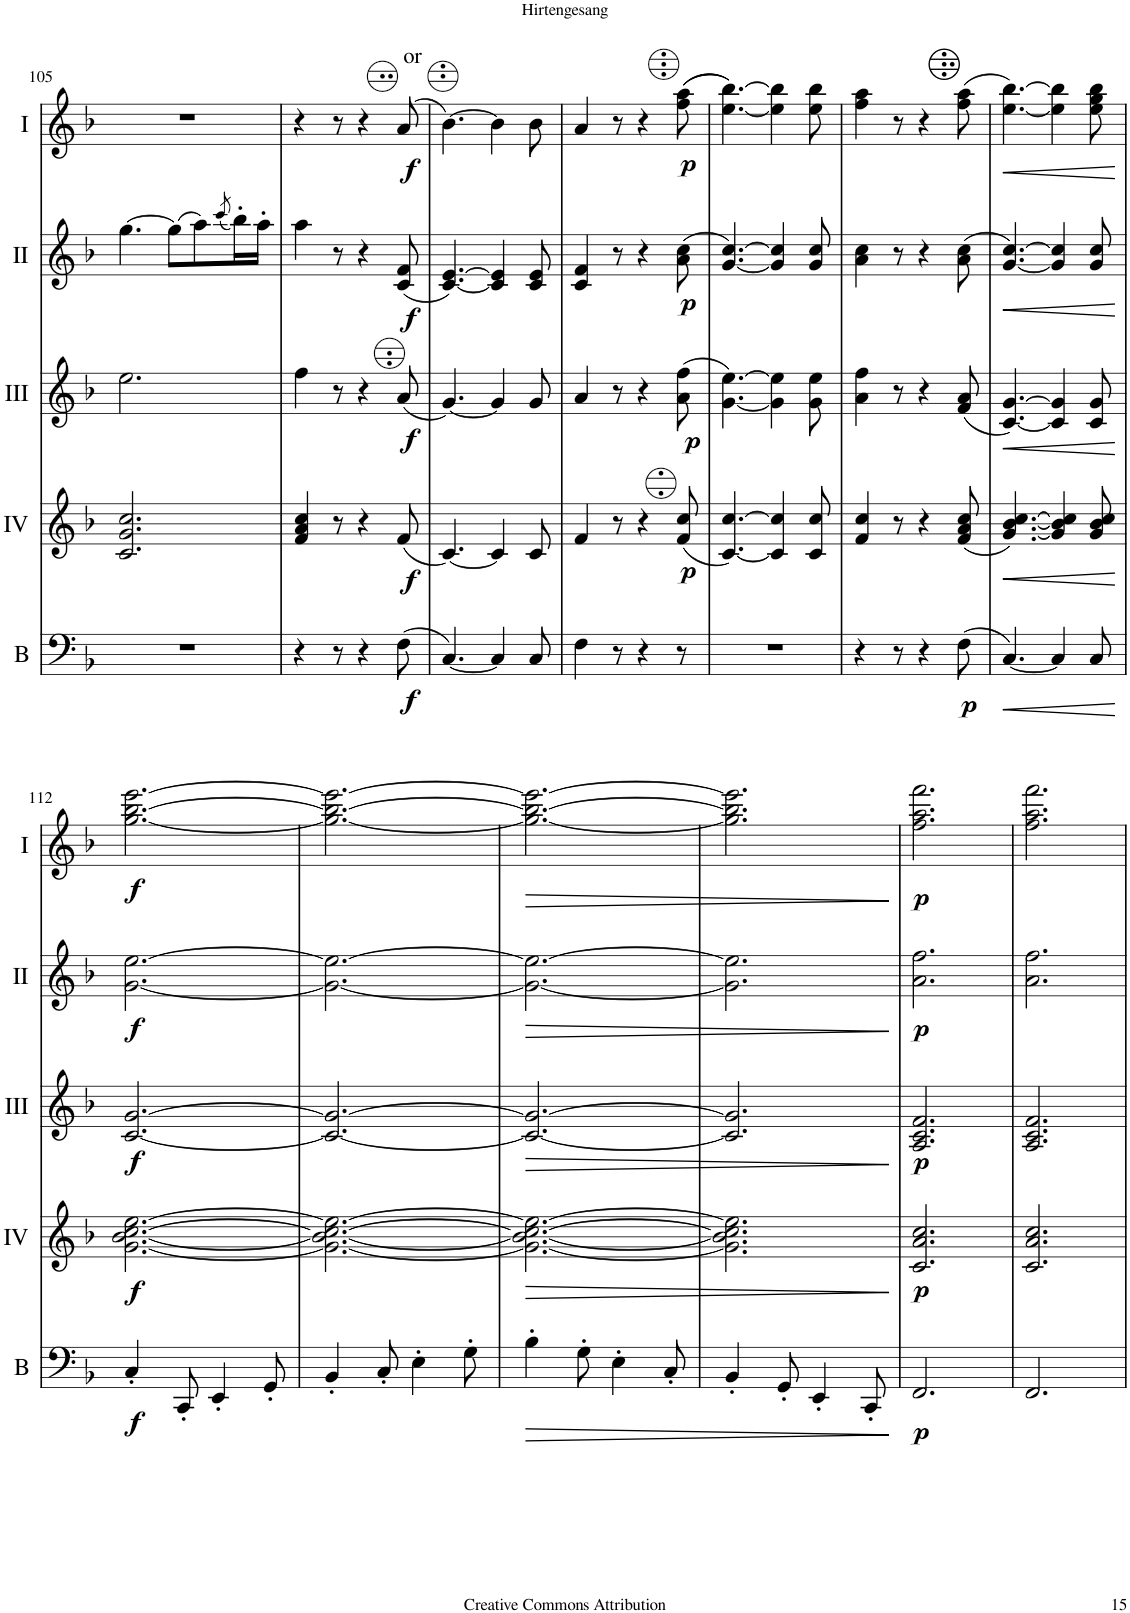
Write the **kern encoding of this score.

**kern	**dynam	**kern	**dynam	**kern	**dynam	**kern	**dynam	**kern	**dynam
*part5	*part5	*part4	*part4	*part3	*part3	*part2	*part2	*part1	*part1
*staff5	*staff5	*staff4	*staff4	*staff3	*staff3	*staff2	*staff2	*staff1	*staff1
*I"Bass	*	*I"Acc. 4	*	*I"Acc. 3	*	*I"Acc. 2	*	*I"Acc. 1	*
*I'B	*	*	*	*	*	*	*	*	*
!!LO:PB:g=z
*clefF4	*	*clefG2	*	*clefG2	*	*clefG2	*	*clefG2	*
*Trd7c12	*	*Trd7c12	*	*Trd7c12	*	*	*	*	*
*k[b-]	*	*k[b-]	*	*k[b-]	*	*k[b-]	*	*k[b-]	*
*M6/8	*	*M6/8	*	*M6/8	*	*M6/8	*	*M6/8	*
=105	=105	=105	=105	=105	=105	=105	=105	=105	=105
2.r	.	2.c/ 2.g/ 2.cc/	.	2.eee\	.	[4.gg\	.	2.r	.
.	.	.	.	.	.	(8gg\L]	.	.	.
.	.	.	.	.	.	8aa\)	.	.	.
.	.	.	.	.	.	(8qccc/	.	.	.
.	.	.	.	.	.	16bb-'\L)	.	.	.
.	.	.	.	.	.	16aa'\JJ	.	.	.
=106	=106	=106	=106	=106	=106	=106	=106	=106	=106
4r	.	4f/ 4a/ 4cc/	.	4fff\	.	4aa\	.	4r	.
8r	.	8r	.	8r	.	8r	.	8r	.
4r	.	4r	.	4r	.	4r	.	4r	.
!	!	!	!	!	!	!	!	!LO:TX:a:t=or	!
!	!LO:DY:b	!	!LO:DY:b	!	!LO:DY:b	!	!LO:DY:b	!	!LO:DY:b
(8F\	f	(8f/	f	(8a/	f	(8c/ 8f/	f	(8a/	f
=107	=107	=107	=107	=107	=107	=107	=107	=107	=107
[4.C/)	.	[4.c/)	.	[4.g/)	.	[4.c/ [4.e/)	.	[4.b-\)	.
4C/]	.	4c/]	.	4g/]	.	4c/] 4e/]	.	4b-\]	.
8C/	.	8c/	.	8g/	.	8c/ 8e/	.	8b-\	.
=108	=108	=108	=108	=108	=108	=108	=108	=108	=108
4F\	.	4f/	.	4a/	.	4c/ 4f/	.	4a/	.
8r	.	8r	.	8r	.	8r	.	8r	.
4r	.	4r	.	4r	.	4r	.	4r	.
!	!	!	!LO:DY:b	!	!LO:DY:b	!	!LO:DY:b	!	!LO:DY:b
8r	.	(8f/ 8cc/	p	(8a\ 8ff\	p	(8a\ 8cc\	p	((8ff\ 8aa\	p
=109	=109	=109	=109	=109	=109	=109	=109	=109	=109
2.r	.	[4.c/ [4.cc/)	.	[4.g\ [4.ee\)	.	[4.g/ [4.cc/)	.	[4.ee\ [4.bb-\))	.
.	.	4c/] 4cc/]	.	4g\] 4ee\]	.	4g/] 4cc/]	.	4ee\] 4bb-\]	.
.	.	8c/ 8cc/	.	8g\ 8ee\	.	8g/ 8cc/	.	8ee\ 8bb-\	.
=110	=110	=110	=110	=110	=110	=110	=110	=110	=110
4r	.	4f/ 4cc/	.	4a\ 4ff\	.	4a\ 4cc\	.	4ff\ 4aa\	.
8r	.	8r	.	8r	.	8r	.	8r	.
4r	.	4r	.	4r	.	4r	.	4r	.
!	!LO:DY:b	!	!	!	!	!	!	!	!
(8F\	p	(8f/ 8a/ 8cc/	.	(8f/ 8a/	.	(8a\ 8cc\	.	(8ff\ 8aa\	.
=111	=111	=111	=111	=111	=111	=111	=111	=111	=111
!	!LO:HP:b	!	!LO:HP:b	!	!LO:HP:b	!	!LO:HP:b	!	!LO:HP:b
[4.C/)	<	[4.g/ [4.b-/ [4.cc/)	<	[4.c/ [4.g/)	<	[4.g/ [4.cc/)	<	[4.ee\ [4.bb-\)	<
4C/]	.	4g/] 4b-/] 4cc/]	.	4c/] 4g/]	.	4g/] 4cc/]	.	4ee\] 4bb-\]	.
8C/	.	8g/ 8b-/ 8cc/	.	8c/ 8g/	.	8g/ 8cc/	.	8ee\ 8gg\ 8bb-\	.
.	[	.	[	.	[	.	[	.	[
!!LO:LB:g=z
=112	=112	=112	=112	=112	=112	=112	=112	=112	=112
!	!LO:DY:b	!	!LO:DY:b	!	!LO:DY:b	!	!LO:DY:b	!	!LO:DY:b
4C'/	f	[2.g\ [2.b-\ [2.cc\ [2.ee\	f	[2.c/ [2.g/	f	[2.g\ [2.ee\	f	[2.gg\ [2.bb-\ [2.eee\	f
8CC'/	.	.	.	.	.	.	.	.	.
4EE'/	.	.	.	.	.	.	.	.	.
8GG'/	.	.	.	.	.	.	.	.	.
=113	=113	=113	=113	=113	=113	=113	=113	=113	=113
4BB-'/	.	2.g\_ 2.b-\_ 2.cc\_ 2.ee\_	.	2.c/_ 2.g/_	.	2.g\_ 2.ee\_	.	2.gg\_ 2.bb-\_ 2.eee\_	.
8C'/	.	.	.	.	.	.	.	.	.
4E'\	.	.	.	.	.	.	.	.	.
8G'\	.	.	.	.	.	.	.	.	.
=114	=114	=114	=114	=114	=114	=114	=114	=114	=114
!	!LO:HP:b	!	!LO:HP:b	!	!LO:HP:b	!	!LO:HP:b	!	!LO:HP:b
4B-'\	>	2.g\_ 2.b-\_ 2.cc\_ 2.ee\_	>	2.c/_ 2.g/_	>	2.g\_ 2.ee\_	>	2.gg\_ 2.bb-\_ 2.eee\_	>
8G'\	.	.	.	.	.	.	.	.	.
4E'\	.	.	.	.	.	.	.	.	.
8C'/	.	.	.	.	.	.	.	.	.
=115	=115	=115	=115	=115	=115	=115	=115	=115	=115
4BB-'/	.	2.g\] 2.b-\] 2.cc\] 2.ee\]	.	2.c/] 2.g/]	.	2.g\] 2.ee\]	.	2.gg\] 2.bb-\] 2.eee\]	.
8GG'/	.	.	.	.	.	.	.	.	.
4EE'/	.	.	.	.	.	.	.	.	.
8CC'/	.	.	.	.	.	.	.	.	.
.	]	.	]	.	]	.	]	.	]
=116	=116	=116	=116	=116	=116	=116	=116	=116	=116
!	!LO:DY:b	!	!LO:DY:b	!	!LO:DY:b	!	!LO:DY:b	!	!LO:DY:b
2.FF/	p	2.c/ 2.a/ 2.cc/	p	2.A/ 2.c/ 2.f/	p	2.a\ 2.ff\	p	2.ff\ 2.aa\ 2.fff\	p
=117	=117	=117	=117	=117	=117	=117	=117	=117	=117
2.FF/	.	2.c/ 2.a/ 2.cc/	.	2.A/ 2.c/ 2.f/	.	2.a\ 2.ff\	.	2.ff\ 2.aa\ 2.fff\	.
=	=	=	=	=	=	=	=	=	=
*-	*-	*-	*-	*-	*-	*-	*-	*-	*-
